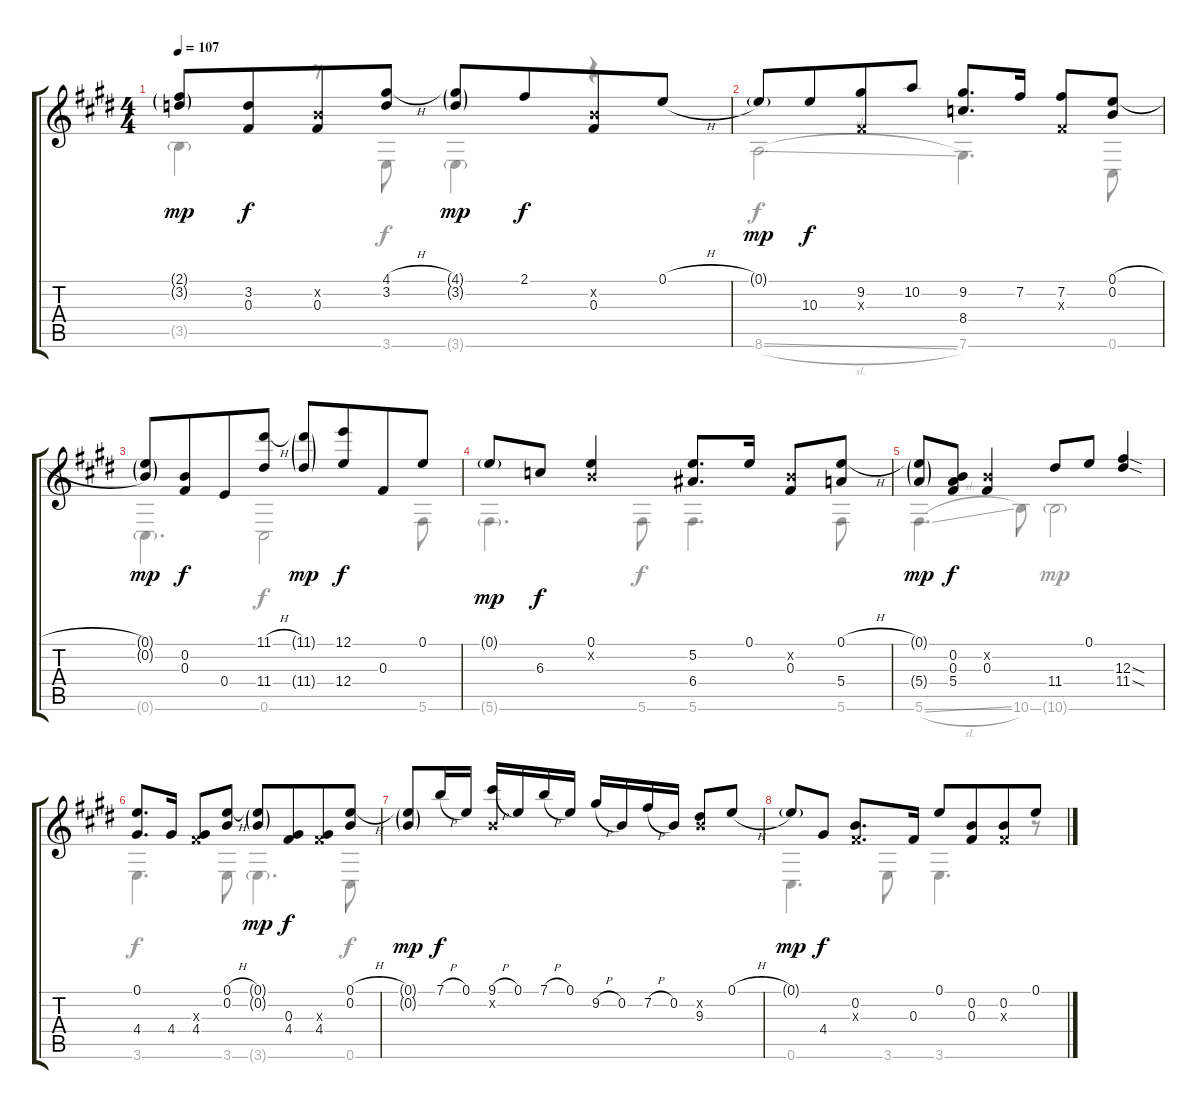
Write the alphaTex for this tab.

\track "" {instrument acousticguitarsteel}
\staff {score tabs}
\tuning (E4 B3 Gb3 E3 Ab2 Db2) {hide}
\voice
\ts (4 4)
\tempo 107
\clef g2
\ks e
(2.1{g} 3.2{g}).8{dy mp} (3.2 0.3).8{dy f beam merge} (0.2{x} 0.3).8 (4.1{h} 3.2).8 (4.1{g} 3.2{g}).8{dy mp} 2.1.8{dy f beam merge} (0.2{x} 0.3).8 0.1{h}.8 |
0.1{g}.8{dy mp} 10.3.8{dy f beam merge} (9.2 0.3{x}).8 10.2.8 (9.2 8.4).8{d} 7.2.16 (7.2 0.3{x}).8 (0.1{h} 0.2).8 |
(0.1{g} 0.2{g}).8{dy mp} (0.2 0.3).8{dy f beam merge} 0.4.8 (11.1{h} 11.4).8 (11.1{g} 11.4{g}).8{dy mp} (12.1 12.4).8{dy f beam merge} 0.3.8 0.1.8 |
0.1{g}.8{dy mp} 6.3.8{dy f} (0.1 0.2{x}).4 (5.2 6.4).8{d} 0.1.16 (0.2{x} 0.3).8 (0.1{h} 5.4).8 |
(0.1{g} 5.4{g}).8{dy mp} (0.2 0.3 5.4).8{dy f} (0.2{x} 0.3).4 11.4.8 0.1.8 (12.3{sod} 11.4{sod}).4 |
(0.1 4.4).8{d} 4.4.16 (0.3{x} 4.4).8 (0.1{h} 0.2).8 (0.1{g} 0.2{g}).8{dy mp} (0.3 4.4).8{dy f beam merge} (0.3{x} 4.4).8 (0.1{h} 0.2).8 |
(0.1{g} 0.2{g}).8{dy mp beam Up} 7.1{h}.16{dy f beam Up} 0.1.16{beam Up} (9.1{h} 0.2{x}).16{beam Up} 0.1.16{beam Up} 7.1{h}.16{beam Up} 0.1.16{beam Up} 9.2{h}.16{beam Up} 0.2.16{beam Up} 7.2{h}.16{beam Up} 0.2.16{beam Up} (0.2{x} 9.3).8{beam Up} 0.1{h}.8{beam Up} |
0.1{g}.8{dy mp} 4.4.8{dy f} (0.2 0.3{x}).8{d} 0.3.16 0.1.8 (0.2 0.3).8{beam merge} (0.2 0.3{x}).8 0.1.8
\voice
\clef g2
\ottava regular
\simile none
\ks e
3.5{g}.4{dy mp} r.8 3.6.8{dy f} 3.6{g}.4{dy mp} r.4 |
8.6{sl}.2{dy f} 7.6.4{d} 0.6.8 |
0.6{g}.4{d dy mp} 0.6.2{dy f} 5.6.8 |
5.6{g}.4{d dy mp} 5.6.8{dy f} 5.6.4{d} 5.6.8 |
5.6{sl}.4{d} 10.6.8 10.6{g}.2{dy mp} |
3.6.4{d dy f} 3.6.8 3.6{g}.4{d dy mp} 0.6.8{dy f} |
|
0.6.4{d} 3.6.8 3.6.4{d} r.8
